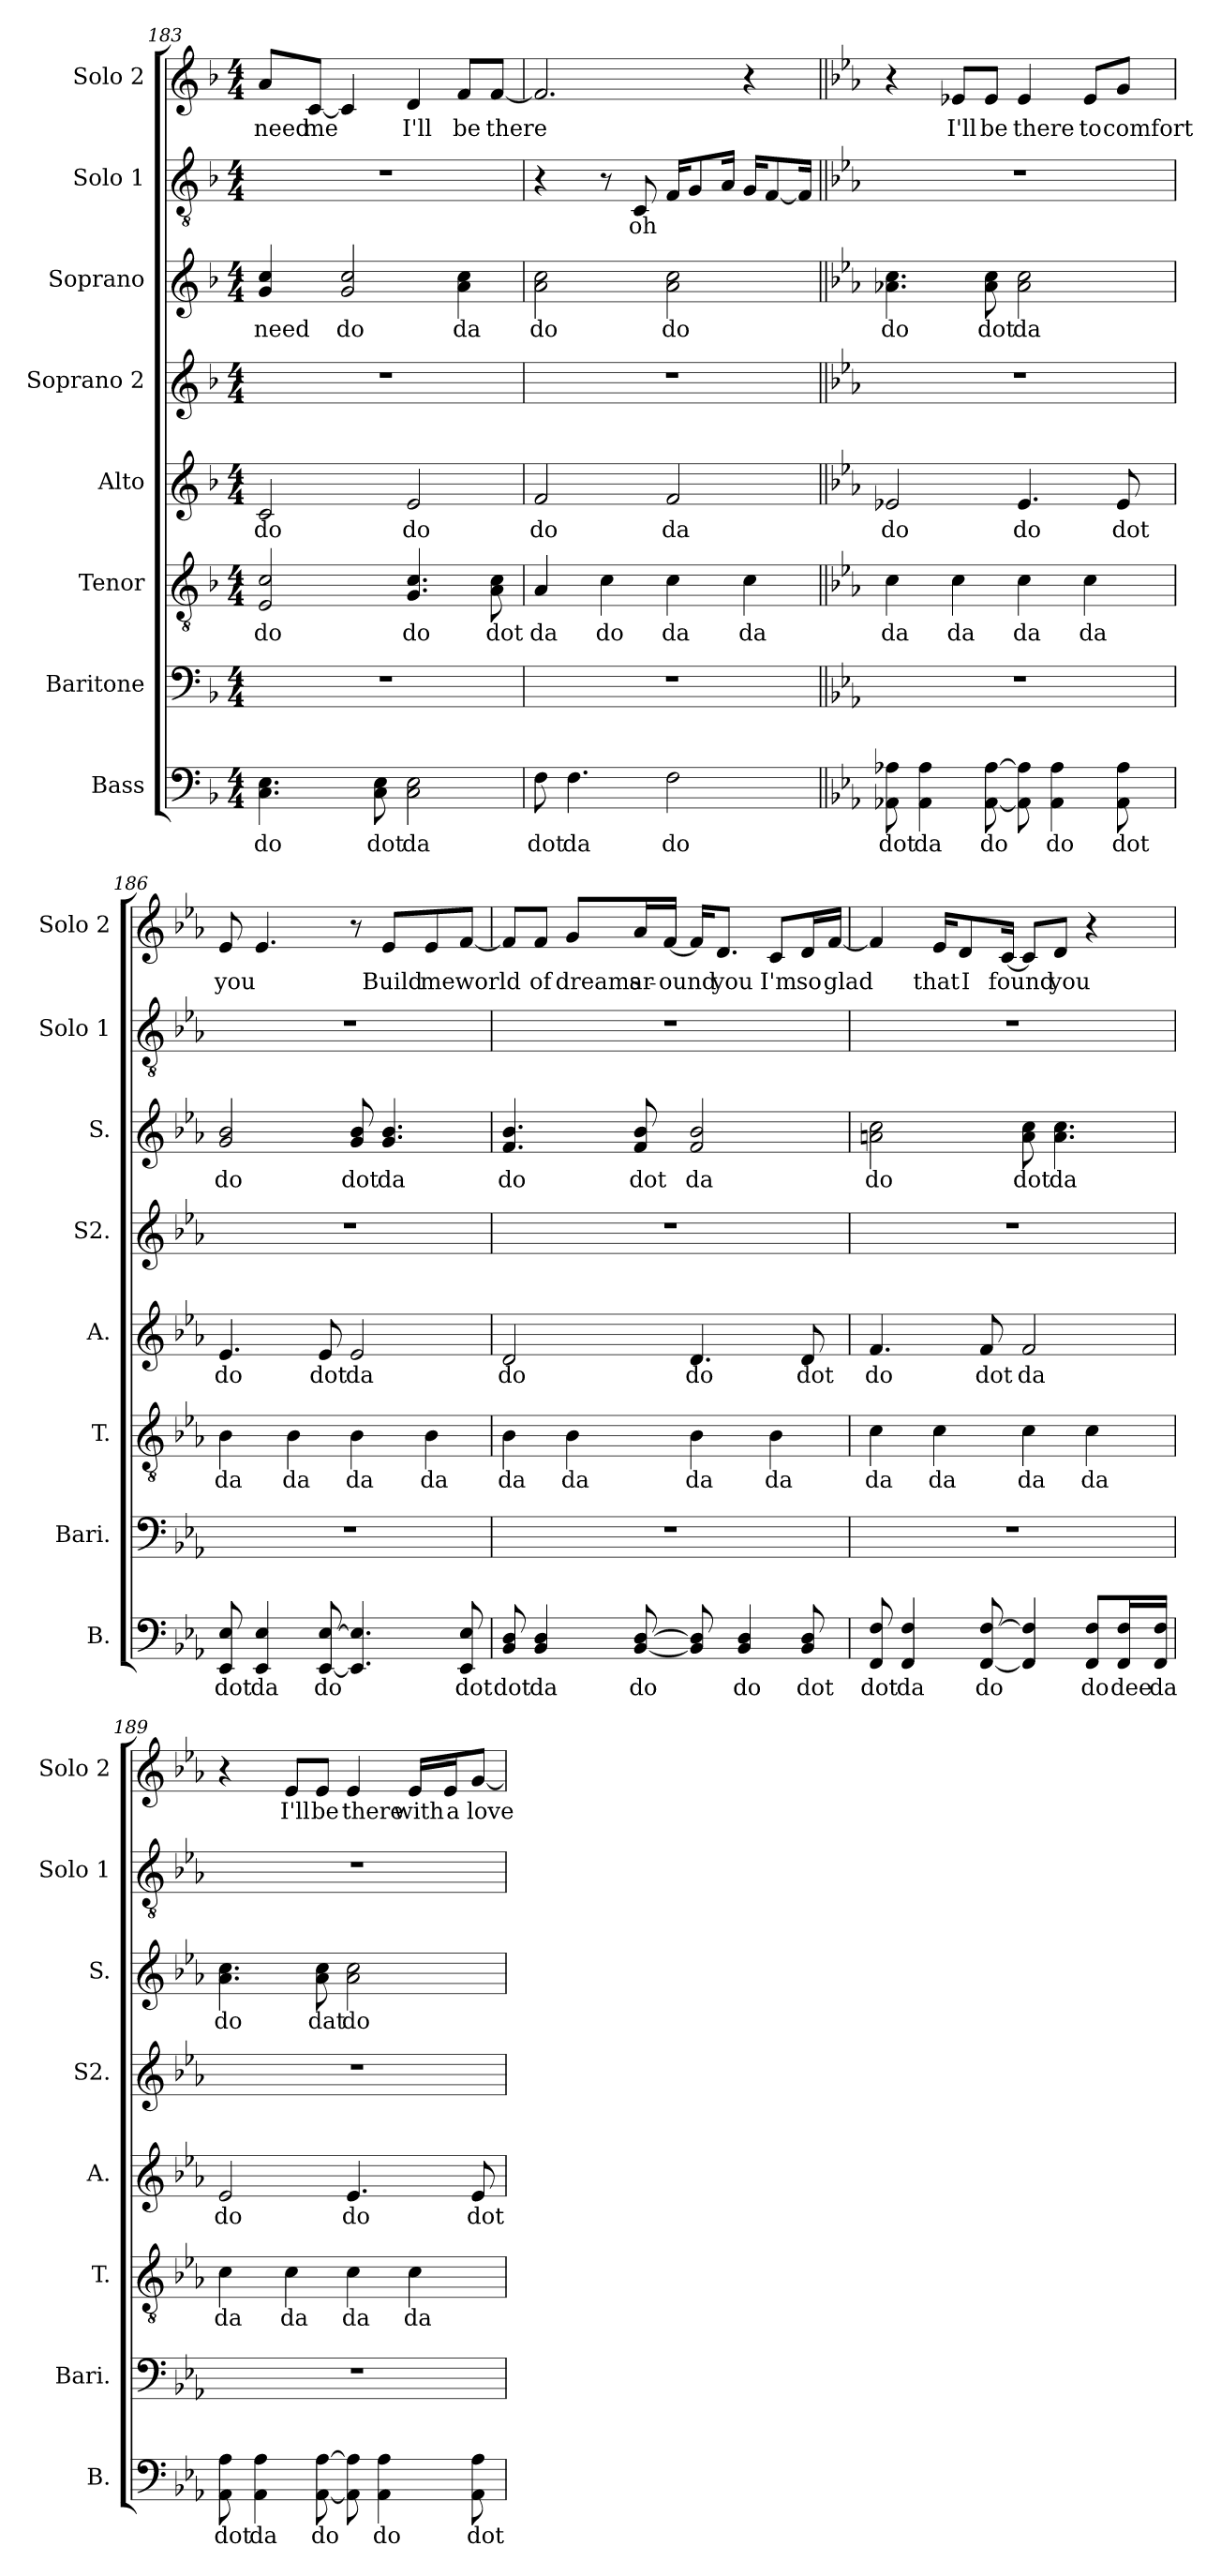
**kern	**text	**kern	**kern	**text	**kern	**text	**kern	**kern	**text	**kern	**text	**kern	**text
*part8	*part8	*part7	*part6	*part6	*part5	*part5	*part4	*part3	*part3	*part2	*part2	*part1	*part1
*staff8	*staff8	*staff7	*staff6	*staff6	*staff5	*staff5	*staff4	*staff3	*staff3	*staff2	*staff2	*staff1	*staff1
*I"Bass	*	*I"Baritone	*I"Tenor	*	*I"Alto	*	*I"Soprano 2	*I"Soprano	*	*I"Solo 1	*	*I"Solo 2	*
*I'B.	*	*I'Bari.	*I'T.	*	*I'A.	*	*I'S2.	*I'S.	*	*I'Solo 1	*	*I'Solo 2	*
*clefF4	*	*clefF4	*clefGv2	*	*clefG2	*	*clefG2	*clefG2	*	*clefGv2	*	*clefG2	*
*k[b-]	*	*k[b-]	*k[b-]	*	*k[b-]	*	*k[b-]	*k[b-]	*	*k[b-]	*	*k[b-]	*
*M4/4	*	*M4/4	*M4/4	*	*M4/4	*	*M4/4	*M4/4	*	*M4/4	*	*M4/4	*
=183	=183	=183	=183	=183	=183	=183	=183	=183	=183	=183	=183	=183	=183
!	!LO:LY:b	!	!	!LO:LY:b	!	!LO:LY:b	!	!	!LO:LY:b	!	!	!	!LO:LY:b
4.C\ 4.E\	do	1r	2E/ 2c/	do	2c/	do	1r	4g/ 4cc/	need	1r	.	8a/L	need
!	!	!	!	!	!	!	!	!	!	!	!	!	!LO:LY:b
.	.	.	.	.	.	.	.	.	.	.	.	[8c/J	me
!	!	!	!	!	!	!	!	!	!LO:LY:b	!	!	!	!
.	.	.	.	.	.	.	.	2g/ 2cc/	do	.	.	4c/]	.
!	!LO:LY:b	!	!	!	!	!	!	!	!	!	!	!	!
8C\ 8E\	dot	.	.	.	.	.	.	.	.	.	.	.	.
!	!LO:LY:b	!	!	!LO:LY:b	!	!LO:LY:b	!	!	!	!	!	!	!LO:LY:b
2C\ 2E\	da	.	4.G/ 4.c/	do	2e/	do	.	.	.	.	.	4d/	I'll
!	!	!	!	!	!	!	!	!	!LO:LY:b	!	!	!	!LO:LY:b
.	.	.	.	.	.	.	.	4a\ 4cc\	da	.	.	8f/L	be
!	!	!	!	!LO:LY:b	!	!	!	!	!	!	!	!	!LO:LY:b
.	.	.	8A\ 8c\	dot	.	.	.	.	.	.	.	[8f/J	there
=184	=184	=184	=184	=184	=184	=184	=184	=184	=184	=184	=184	=184	=184
!	!LO:LY:b	!	!	!LO:LY:b	!	!LO:LY:b	!	!	!LO:LY:b	!	!	!	!
8F\	dot	1r	4A/	da	2f/	do	1r	2a\ 2cc\	do	4r	.	2.f/]	.
!	!LO:LY:b	!	!	!	!	!	!	!	!	!	!	!	!
4.F\	da	.	.	.	.	.	.	.	.	.	.	.	.
!	!	!	!	!LO:LY:b	!	!	!	!	!	!	!	!	!
.	.	.	4c\	do	.	.	.	.	.	8r	.	.	.
!	!	!	!	!	!	!	!	!	!	!	!LO:LY:b	!	!
.	.	.	.	.	.	.	.	.	.	8C/	oh	.	.
!	!LO:LY:b	!	!	!LO:LY:b	!	!LO:LY:b	!	!	!LO:LY:b	!	!	!	!
2F\	do	.	4c\	da	2f/	da	.	2a\ 2cc\	do	16F/KL	.	.	.
.	.	.	.	.	.	.	.	.	.	8G/	.	.	.
.	.	.	.	.	.	.	.	.	.	16A/Jk	.	.	.
!	!	!	!	!LO:LY:b	!	!	!	!	!	!	!	!	!
.	.	.	4c\	da	.	.	.	.	.	16G/KL	.	4r	.
.	.	.	.	.	.	.	.	.	.	[8F/	.	.	.
.	.	.	.	.	.	.	.	.	.	16F/Jk]	.	.	.
!!LO:PB:g=z
=185||	=185||	=185||	=185||	=185||	=185||	=185||	=185||	=185||	=185||	=185||	=185||	=185||	=185||
*k[b-e-a-]	*	*k[b-e-a-]	*k[b-e-a-]	*	*k[b-e-a-]	*	*k[b-e-a-]	*k[b-e-a-]	*	*k[b-e-a-]	*	*k[b-e-a-]	*
!	!LO:LY:b	!	!	!LO:LY:b	!	!LO:LY:b	!	!	!LO:LY:b	!	!	!	!
8AA-X\ 8A-X\	dot	1r	4c\	da	2e-X/	do	1r	4.a-X\ 4.cc\	do	1r	.	4r	.
!	!LO:LY:b	!	!	!	!	!	!	!	!	!	!	!	!
4AA-\ 4A-\	da	.	.	.	.	.	.	.	.	.	.	.	.
!	!	!	!	!LO:LY:b	!	!	!	!	!	!	!	!	!LO:LY:b
.	.	.	4c\	da	.	.	.	.	.	.	.	8e-X/L	I'll
!	!LO:LY:b	!	!	!	!	!	!	!	!LO:LY:b	!	!	!	!LO:LY:b
[8AA-\ [8A-\	do	.	.	.	.	.	.	8a-\ 8cc\	dot	.	.	8e-/J	be
!	!	!	!	!LO:LY:b	!	!LO:LY:b	!	!	!LO:LY:b	!	!	!	!LO:LY:b
8AA-\] 8A-\]	.	.	4c\	da	4.e-/	do	.	2a-\ 2cc\	da	.	.	4e-/	there
!	!LO:LY:b	!	!	!	!	!	!	!	!	!	!	!	!
4AA-\ 4A-\	do	.	.	.	.	.	.	.	.	.	.	.	.
!	!	!	!	!LO:LY:b	!	!	!	!	!	!	!	!	!LO:LY:b
.	.	.	4c\	da	.	.	.	.	.	.	.	8e-/L	to
!	!LO:LY:b	!	!	!	!	!LO:LY:b	!	!	!	!	!	!	!LO:LY:b
8AA-\ 8A-\	dot	.	.	.	8e-/	dot	.	.	.	.	.	8g/J	comfort
=186	=186	=186	=186	=186	=186	=186	=186	=186	=186	=186	=186	=186	=186
!	!LO:LY:b	!	!	!LO:LY:b	!	!LO:LY:b	!	!	!LO:LY:b	!	!	!	!LO:LY:b
8EE-/ 8E-/	dot	1r	4B-\	da	4.e-/	do	1r	2g/ 2b-/	do	1r	.	8e-/	you
!	!LO:LY:b	!	!	!	!	!	!	!	!	!	!	!	!
4EE-/ 4E-/	da	.	.	.	.	.	.	.	.	.	.	4.e-/	.
!	!	!	!	!LO:LY:b	!	!	!	!	!	!	!	!	!
.	.	.	4B-\	da	.	.	.	.	.	.	.	.	.
!	!LO:LY:b	!	!	!	!	!LO:LY:b	!	!	!	!	!	!	!
[8EE-/ [8E-/	do	.	.	.	8e-/	dot	.	.	.	.	.	.	.
!	!	!	!	!LO:LY:b	!	!LO:LY:b	!	!	!LO:LY:b	!	!	!	!
4.EE-/] 4.E-/]	.	.	4B-\	da	2e-/	da	.	8g/ 8b-/	dot	.	.	8r	.
!	!	!	!	!	!	!	!	!	!LO:LY:b	!	!	!	!LO:LY:b
.	.	.	.	.	.	.	.	4.g/ 4.b-/	da	.	.	8e-/L	Build
!	!	!	!	!LO:LY:b	!	!	!	!	!	!	!	!	!LO:LY:b
.	.	.	4B-\	da	.	.	.	.	.	.	.	8e-/	me
!	!LO:LY:b	!	!	!	!	!	!	!	!	!	!	!	!LO:LY:b
8EE-/ 8E-/	dot	.	.	.	.	.	.	.	.	.	.	[8f/J	world
=187	=187	=187	=187	=187	=187	=187	=187	=187	=187	=187	=187	=187	=187
!	!LO:LY:b	!	!	!LO:LY:b	!	!LO:LY:b	!	!	!LO:LY:b	!	!	!	!
8BB-/ 8D/	dot	1r	4B-\	da	2d/	do	1r	4.f/ 4.b-/	do	1r	.	8f/L]	.
!	!LO:LY:b	!	!	!	!	!	!	!	!	!	!	!	!LO:LY:b
4BB-/ 4D/	da	.	.	.	.	.	.	.	.	.	.	8f/J	of
!	!	!	!	!LO:LY:b	!	!	!	!	!	!	!	!	!LO:LY:b
.	.	.	4B-\	da	.	.	.	.	.	.	.	8g/L	dreams
!	!LO:LY:b	!	!	!	!	!	!	!	!LO:LY:b	!	!	!	!LO:LY:b
[8BB-/ [8D/	do	.	.	.	.	.	.	8f/ 8b-/	dot	.	.	16a-/L	ar-
!	!	!	!	!	!	!	!	!	!	!	!	!	!LO:LY:b
.	.	.	.	.	.	.	.	.	.	.	.	[16f/JJ	-ound
!	!	!	!	!LO:LY:b	!	!LO:LY:b	!	!	!LO:LY:b	!	!	!	!
8BB-/] 8D/]	.	.	4B-\	da	4.d/	do	.	2f/ 2b-/	da	.	.	16f/KL]	.
!	!	!	!	!	!	!	!	!	!	!	!	!	!LO:LY:b
.	.	.	.	.	.	.	.	.	.	.	.	8.d/J	you
!	!LO:LY:b	!	!	!	!	!	!	!	!	!	!	!	!
4BB-/ 4D/	do	.	.	.	.	.	.	.	.	.	.	.	.
!	!	!	!	!LO:LY:b	!	!	!	!	!	!	!	!	!LO:LY:b
.	.	.	4B-\	da	.	.	.	.	.	.	.	8c/L	I'm
!	!LO:LY:b	!	!	!	!	!LO:LY:b	!	!	!	!	!	!	!LO:LY:b
8BB-/ 8D/	dot	.	.	.	8d/	dot	.	.	.	.	.	16d/L	so
!	!	!	!	!	!	!	!	!	!	!	!	!	!LO:LY:b
.	.	.	.	.	.	.	.	.	.	.	.	[16f/JJ	glad
!!LO:LB:g=z
=188	=188	=188	=188	=188	=188	=188	=188	=188	=188	=188	=188	=188	=188
!	!LO:LY:b	!	!	!LO:LY:b	!	!LO:LY:b	!	!	!LO:LY:b	!	!	!	!
8FF/ 8F/	dot	1r	4c\	da	4.f/	do	1r	2an\ 2cc\	do	1r	.	4f/]	.
!	!LO:LY:b	!	!	!	!	!	!	!	!	!	!	!	!
4FF/ 4F/	da	.	.	.	.	.	.	.	.	.	.	.	.
!	!	!	!	!LO:LY:b	!	!	!	!	!	!	!	!	!LO:LY:b
.	.	.	4c\	da	.	.	.	.	.	.	.	16e-/KL	that
!	!	!	!	!	!	!	!	!	!	!	!	!	!LO:LY:b
.	.	.	.	.	.	.	.	.	.	.	.	8d/	I
!	!LO:LY:b	!	!	!	!	!LO:LY:b	!	!	!	!	!	!	!
[8FF/ [8F/	do	.	.	.	8f/	dot	.	.	.	.	.	.	.
!	!	!	!	!	!	!	!	!	!	!	!	!	!LO:LY:b
.	.	.	.	.	.	.	.	.	.	.	.	[16c/Jk	found
!	!	!	!	!LO:LY:b	!	!LO:LY:b	!	!	!LO:LY:b	!	!	!	!
4FF/] 4F/]	.	.	4c\	da	2f/	da	.	8a\ 8cc\	dot	.	.	8c/L]	.
!	!	!	!	!	!	!	!	!	!LO:LY:b	!	!	!	!LO:LY:b
.	.	.	.	.	.	.	.	4.a\ 4.cc\	da	.	.	8d/J	you
!	!LO:LY:b	!	!	!LO:LY:b	!	!	!	!	!	!	!	!	!
8FF/ 8F/L	do	.	4c\	da	.	.	.	.	.	.	.	4r	.
!	!LO:LY:b	!	!	!	!	!	!	!	!	!	!	!	!
16FF/ 16F/L	dee	.	.	.	.	.	.	.	.	.	.	.	.
!	!LO:LY:b	!	!	!	!	!	!	!	!	!	!	!	!
16FF/ 16F/JJ	da	.	.	.	.	.	.	.	.	.	.	.	.
=189	=189	=189	=189	=189	=189	=189	=189	=189	=189	=189	=189	=189	=189
!	!LO:LY:b	!	!	!LO:LY:b	!	!LO:LY:b	!	!	!LO:LY:b	!	!	!	!
8AA-\ 8A-\	dot	1r	4c\	da	2e-/	do	1r	4.a-\ 4.cc\	do	1r	.	4r	.
!	!LO:LY:b	!	!	!	!	!	!	!	!	!	!	!	!
4AA-\ 4A-\	da	.	.	.	.	.	.	.	.	.	.	.	.
!	!	!	!	!LO:LY:b	!	!	!	!	!	!	!	!	!LO:LY:b
.	.	.	4c\	da	.	.	.	.	.	.	.	8e-/L	I'll
!	!LO:LY:b	!	!	!	!	!	!	!	!LO:LY:b	!	!	!	!LO:LY:b
[8AA-\ [8A-\	do	.	.	.	.	.	.	8a-\ 8cc\	dat	.	.	8e-/J	be
!	!	!	!	!LO:LY:b	!	!LO:LY:b	!	!	!LO:LY:b	!	!	!	!LO:LY:b
8AA-\] 8A-\]	.	.	4c\	da	4.e-/	do	.	2a-\ 2cc\	do	.	.	4e-/	there
!	!LO:LY:b	!	!	!	!	!	!	!	!	!	!	!	!
4AA-\ 4A-\	do	.	.	.	.	.	.	.	.	.	.	.	.
!	!	!	!	!LO:LY:b	!	!	!	!	!	!	!	!	!LO:LY:b
.	.	.	4c\	da	.	.	.	.	.	.	.	16e-/LL	with
!	!	!	!	!	!	!	!	!	!	!	!	!	!LO:LY:b
.	.	.	.	.	.	.	.	.	.	.	.	16e-/J	a
!	!LO:LY:b	!	!	!	!	!LO:LY:b	!	!	!	!	!	!	!LO:LY:b
8AA-\ 8A-\	dot	.	.	.	8e-/	dot	.	.	.	.	.	[8g/J	love
=	=	=	=	=	=	=	=	=	=	=	=	=	=
*-	*-	*-	*-	*-	*-	*-	*-	*-	*-	*-	*-	*-	*-
